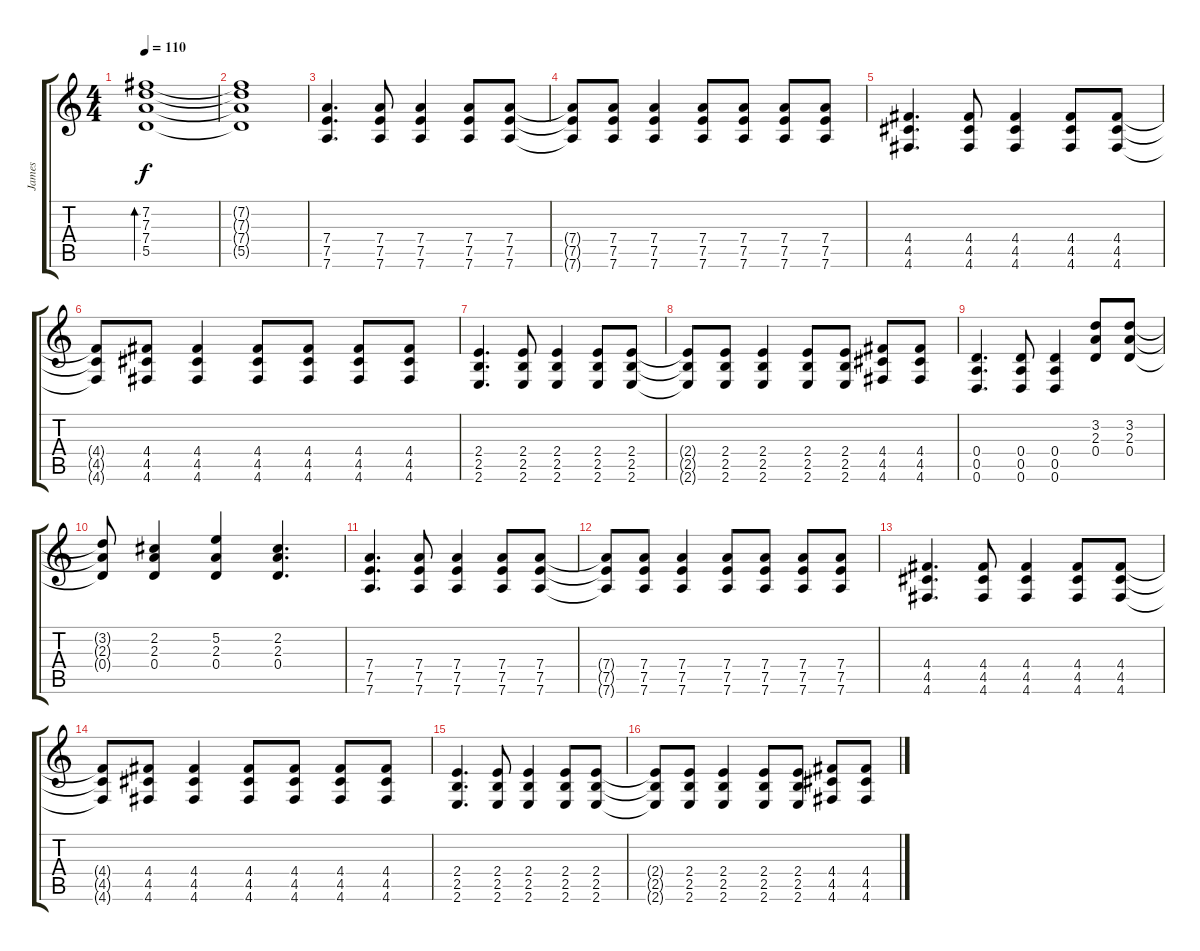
\track ("James" "James") {instrument electricguitarjazz}
\staff {score tabs}
\tuning (E4 B3 G3 D3 A2 D2) {hide}
\ts (4 4)
\tempo 110
\clef g2
\ks c
(7.2 7.3 7.4 5.5).1{bd 120 dy f} |
(7.2{t} 7.3{t} 7.4{t} 5.5{t}).1 |
(7.4 7.5 7.6).4{d instrument distortionguitar} (7.4 7.5 7.6).8 (7.4 7.5 7.6).4 (7.4 7.5 7.6).8 (7.4 7.5 7.6).8 |
(7.4{t} 7.5{t} 7.6{t}).8 (7.4 7.5 7.6).8 (7.4 7.5 7.6).4 (7.4 7.5 7.6).8 (7.4 7.5 7.6).8 (7.4 7.5 7.6).8 (7.4 7.5 7.6).8 |
(4.4 4.5 4.6).4{d} (4.4 4.5 4.6).8 (4.4 4.5 4.6).4 (4.4 4.5 4.6).8 (4.4 4.5 4.6).8 |
(4.4{t} 4.5{t} 4.6{t}).8 (4.4 4.5 4.6).8 (4.4 4.5 4.6).4 (4.4 4.5 4.6).8 (4.4 4.5 4.6).8 (4.4 4.5 4.6).8 (4.4 4.5 4.6).8 |
(2.4 2.5 2.6).4{d} (2.4 2.5 2.6).8 (2.4 2.5 2.6).4 (2.4 2.5 2.6).8 (2.4 2.5 2.6).8 |
(2.4{t} 2.5{t} 2.6{t}).8 (2.4 2.5 2.6).8 (2.4 2.5 2.6).4 (2.4 2.5 2.6).8 (2.4 2.5 2.6).8 (4.4 4.5 4.6).8 (4.4 4.5 4.6).8 |
(0.4 0.5 0.6).4{d} (0.4 0.5 0.6).8 (0.4 0.5 0.6).4 (3.2 2.3 0.4).8 (3.2 2.3 0.4).8 |
(3.2{t} 2.3{t} 0.4{t}).8 (2.2 2.3 0.4).4 (5.2 2.3 0.4).4 (2.2 2.3 0.4).4{d} |
(7.4 7.5 7.6).4{d} (7.4 7.5 7.6).8 (7.4 7.5 7.6).4 (7.4 7.5 7.6).8 (7.4 7.5 7.6).8 |
(7.4{t} 7.5{t} 7.6{t}).8 (7.4 7.5 7.6).8 (7.4 7.5 7.6).4 (7.4 7.5 7.6).8 (7.4 7.5 7.6).8 (7.4 7.5 7.6).8 (7.4 7.5 7.6).8 |
(4.4 4.5 4.6).4{d} (4.4 4.5 4.6).8 (4.4 4.5 4.6).4 (4.4 4.5 4.6).8 (4.4 4.5 4.6).8 |
(4.4{t} 4.5{t} 4.6{t}).8 (4.4 4.5 4.6).8 (4.4 4.5 4.6).4 (4.4 4.5 4.6).8 (4.4 4.5 4.6).8 (4.4 4.5 4.6).8 (4.4 4.5 4.6).8 |
(2.4 2.5 2.6).4{d} (2.4 2.5 2.6).8 (2.4 2.5 2.6).4 (2.4 2.5 2.6).8 (2.4 2.5 2.6).8 |
(2.4{t} 2.5{t} 2.6{t}).8 (2.4 2.5 2.6).8 (2.4 2.5 2.6).4 (2.4 2.5 2.6).8 (2.4 2.5 2.6).8 (4.4 4.5 4.6).8 (4.4 4.5 4.6).8
